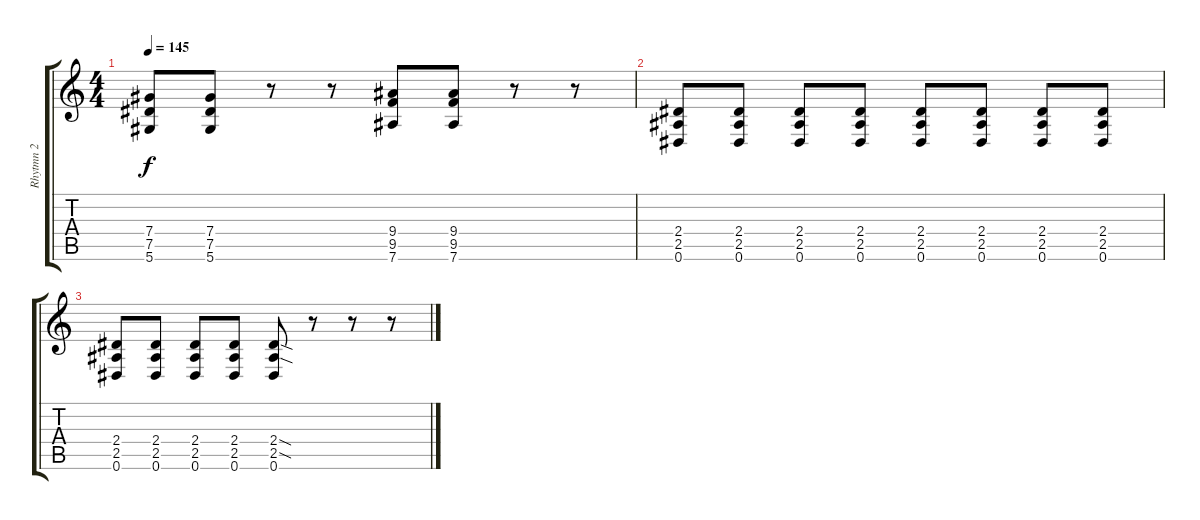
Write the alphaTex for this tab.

\track ("Rhytmn 2" "Rhytmn 2") {instrument distortionguitar}
\staff {score tabs}
\tuning (Eb4 Bb3 Gb3 Db3 Ab2 Eb2) {hide}
\ts (4 4)
\tempo 145
\clef g2
\ks c
(7.4 7.5 5.6).8{dy f} (7.4 7.5 5.6).8 r.8 r.8 (9.4 9.5 7.6).8 (9.4 9.5 7.6).8 r.8 r.8 |
(2.4 2.5 0.6).8 (2.4 2.5 0.6).8 (2.4 2.5 0.6).8 (2.4 2.5 0.6).8 (2.4 2.5 0.6).8 (2.4 2.5 0.6).8 (2.4 2.5 0.6).8 (2.4 2.5 0.6).8 |
(2.4 2.5 0.6).8 (2.4 2.5 0.6).8 (2.4 2.5 0.6).8 (2.4 2.5 0.6).8 (2.4{sod} 2.5{sod} 0.6).8 r.8 r.8 r.8
